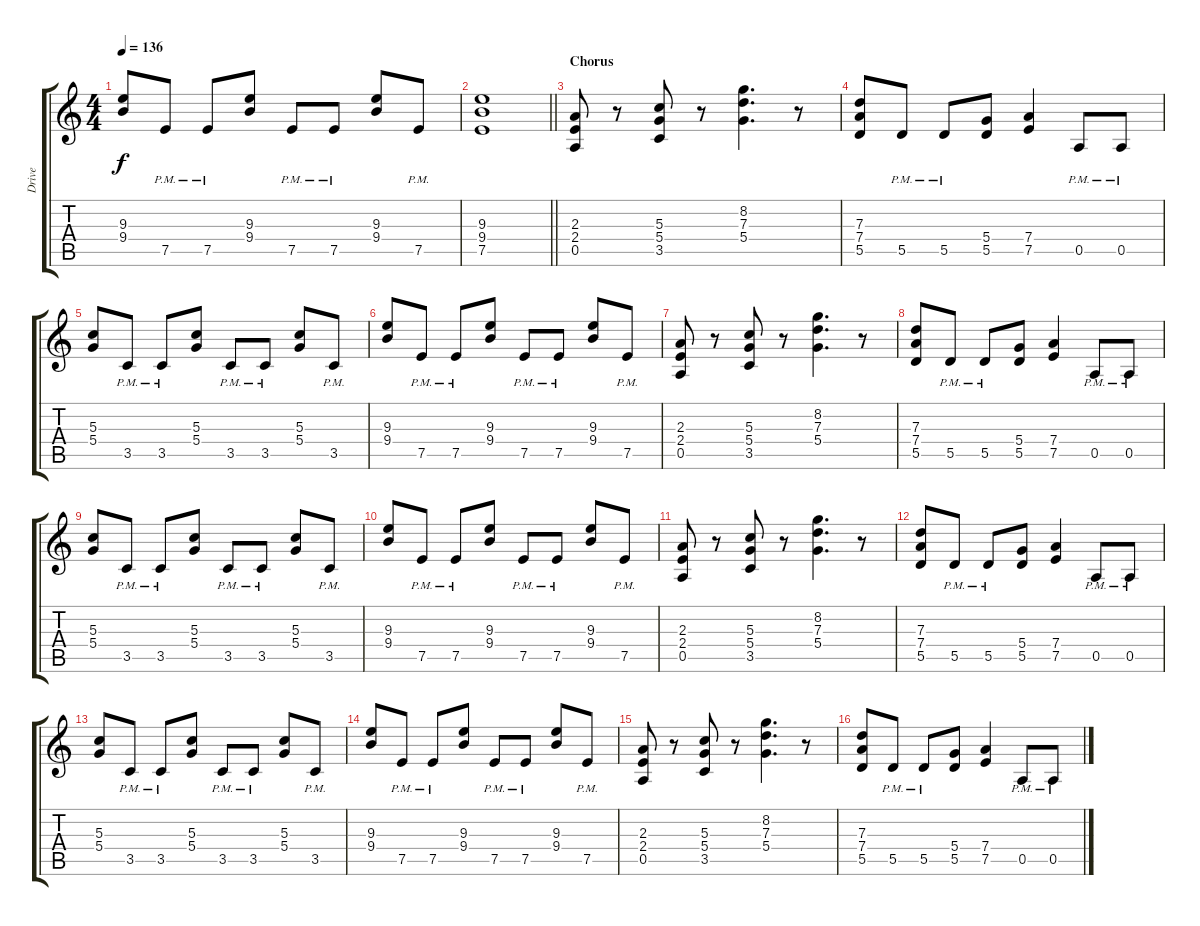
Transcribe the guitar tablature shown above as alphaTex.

\track ("Drive" "Drive") {instrument distortionguitar}
\staff {score tabs}
\tuning (E4 B3 G3 D3 A2 E2) {hide}
\ts (4 4)
\tempo 136
\clef g2
\ks c
(9.3 9.4).8{dy f} 7.5{pm}.8 7.5{pm}.8 (9.3 9.4).8 7.5{pm}.8 7.5{pm}.8 (9.3 9.4).8 7.5{pm}.8 |
\barLineRight lightlight
(9.3 9.4 7.5).1 |
\section ("" "Chorus")
(2.3 2.4 0.5).8 r.8 (5.3 5.4 3.5).8 r.8 (8.2 7.3 5.4).4{d} r.8 |
(7.3 7.4 5.5).8 5.5{pm}.8 5.5{pm}.8 (5.4 5.5).8 (7.4 7.5).4 0.5{pm}.8 0.5{pm}.8 |
(5.3 5.4).8 3.5{pm}.8 3.5{pm}.8 (5.3 5.4).8 3.5{pm}.8 3.5{pm}.8 (5.3 5.4).8 3.5{pm}.8 |
(9.3 9.4).8 7.5{pm}.8 7.5{pm}.8 (9.3 9.4).8 7.5{pm}.8 7.5{pm}.8 (9.3 9.4).8 7.5{pm}.8 |
(2.3 2.4 0.5).8 r.8 (5.3 5.4 3.5).8 r.8 (8.2 7.3 5.4).4{d} r.8 |
(7.3 7.4 5.5).8 5.5{pm}.8 5.5{pm}.8 (5.4 5.5).8 (7.4 7.5).4 0.5{pm}.8 0.5{pm}.8 |
(5.3 5.4).8 3.5{pm}.8 3.5{pm}.8 (5.3 5.4).8 3.5{pm}.8 3.5{pm}.8 (5.3 5.4).8 3.5{pm}.8 |
(9.3 9.4).8 7.5{pm}.8 7.5{pm}.8 (9.3 9.4).8 7.5{pm}.8 7.5{pm}.8 (9.3 9.4).8 7.5{pm}.8 |
(2.3 2.4 0.5).8 r.8 (5.3 5.4 3.5).8 r.8 (8.2 7.3 5.4).4{d} r.8 |
(7.3 7.4 5.5).8 5.5{pm}.8 5.5{pm}.8 (5.4 5.5).8 (7.4 7.5).4 0.5{pm}.8 0.5{pm}.8 |
(5.3 5.4).8 3.5{pm}.8 3.5{pm}.8 (5.3 5.4).8 3.5{pm}.8 3.5{pm}.8 (5.3 5.4).8 3.5{pm}.8 |
(9.3 9.4).8 7.5{pm}.8 7.5{pm}.8 (9.3 9.4).8 7.5{pm}.8 7.5{pm}.8 (9.3 9.4).8 7.5{pm}.8 |
(2.3 2.4 0.5).8 r.8 (5.3 5.4 3.5).8 r.8 (8.2 7.3 5.4).4{d} r.8 |
(7.3 7.4 5.5).8 5.5{pm}.8 5.5{pm}.8 (5.4 5.5).8 (7.4 7.5).4 0.5{pm}.8 0.5{pm}.8
